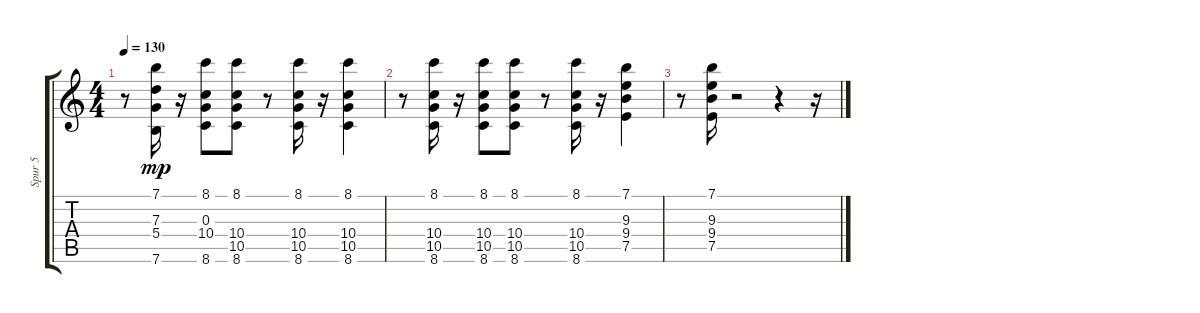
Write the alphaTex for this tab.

\track ("Spur 5" "Spur 5") {instrument electricguitarjazz}
\staff {score tabs}
\tuning (E4 B3 G3 D3 A2 E2) {hide}
\ts (4 4)
\tempo 130
\clef g2
\ks c
r.8{dy mp} (7.1 7.3 5.4 7.6).16 r.16 (8.1 0.3 10.4 8.6).8 (8.1 10.4 10.5 8.6).8 r.8 (8.1 10.4 10.5 8.6).16 r.16 (8.1 10.4 10.5 8.6).4 |
r.8 (8.1 10.4 10.5 8.6).16 r.16 (8.1 10.4 10.5 8.6).8 (8.1 10.4 10.5 8.6).8 r.8 (8.1 10.4 10.5 8.6).16 r.16 (7.1 9.3 9.4 7.5).4 |
r.8 (7.1 9.3 9.4 7.5).16 r.2 r.4 r.16
